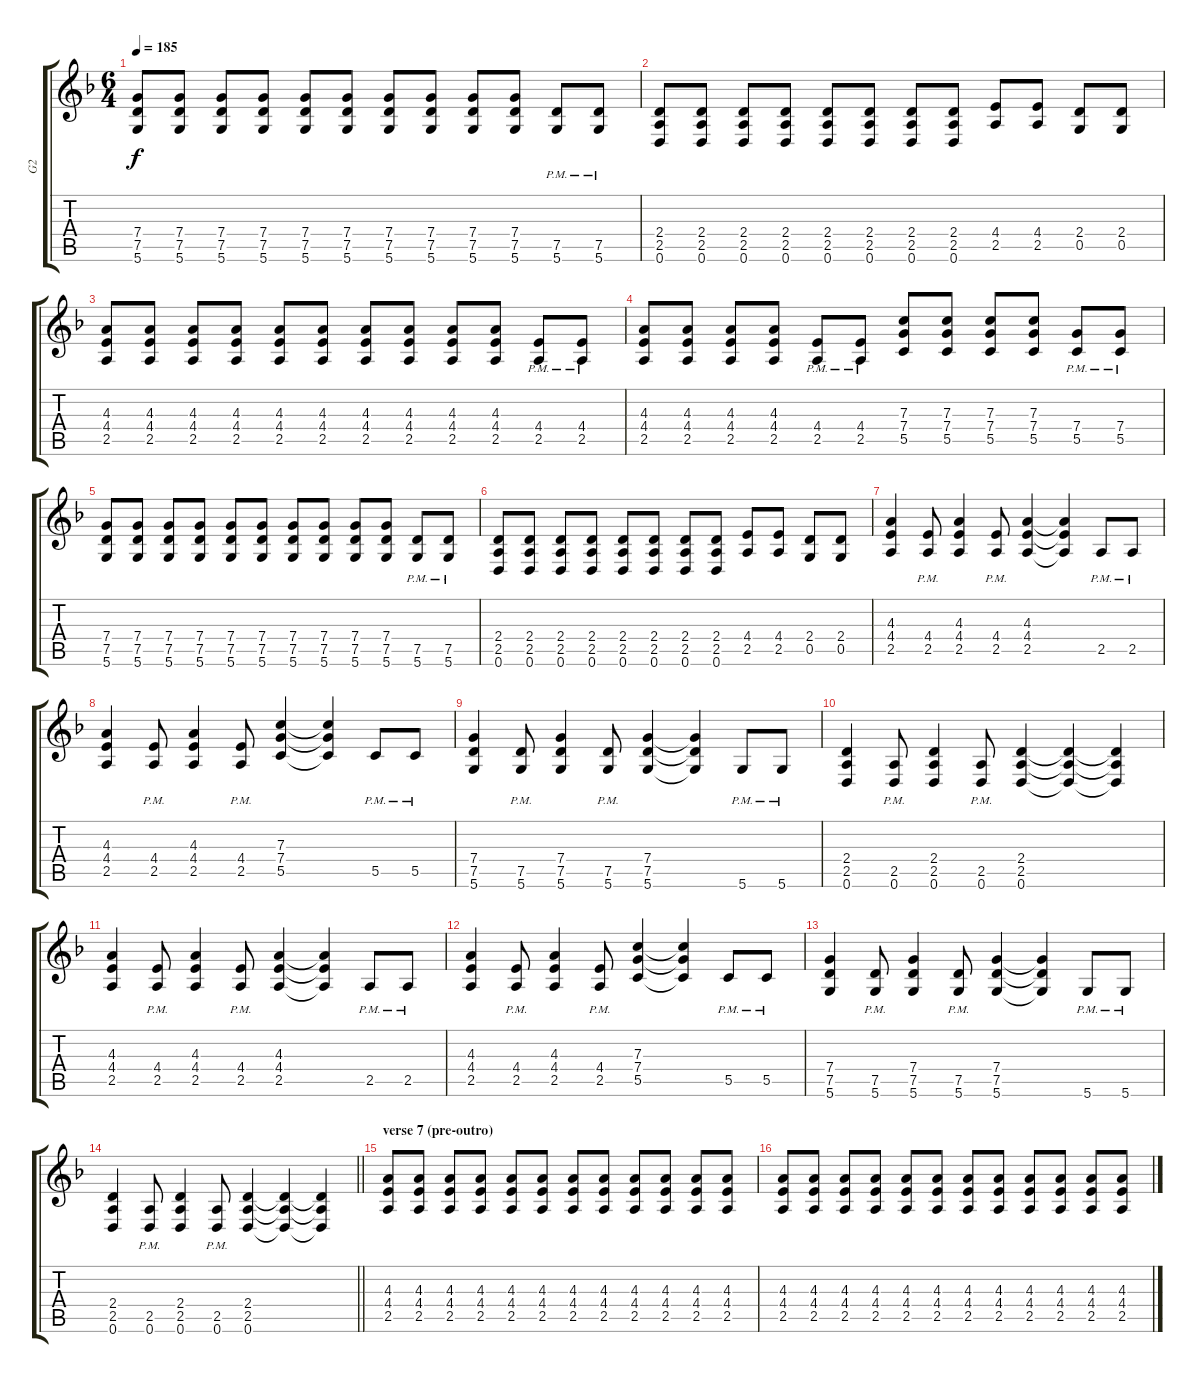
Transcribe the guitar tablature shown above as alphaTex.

\track ("G2" "G2") {instrument distortionguitar}
\staff {score tabs}
\tuning (D4 A3 F3 C3 G2 D2) {hide}
\ts (6 4)
\tempo 185
\clef g2
\ks dminor
(7.4 7.5 5.6).8{dy f} (7.4 7.5 5.6).8 (7.4 7.5 5.6).8 (7.4 7.5 5.6).8 (7.4 7.5 5.6).8 (7.4 7.5 5.6).8 (7.4 7.5 5.6).8 (7.4 7.5 5.6).8 (7.4 7.5 5.6).8 (7.4 7.5 5.6).8 (7.5{pm} 5.6{pm}).8 (7.5{pm} 5.6{pm}).8 |
(2.4 2.5 0.6).8 (2.4 2.5 0.6).8 (2.4 2.5 0.6).8 (2.4 2.5 0.6).8 (2.4 2.5 0.6).8 (2.4 2.5 0.6).8 (2.4 2.5 0.6).8 (2.4 2.5 0.6).8 (4.4 2.5).8 (4.4 2.5).8 (2.4 0.5).8 (2.4 0.5).8 |
(4.3 4.4 2.5).8 (4.3 4.4 2.5).8 (4.3 4.4 2.5).8 (4.3 4.4 2.5).8 (4.3 4.4 2.5).8 (4.3 4.4 2.5).8 (4.3 4.4 2.5).8 (4.3 4.4 2.5).8 (4.3 4.4 2.5).8 (4.3 4.4 2.5).8 (4.4{pm} 2.5{pm}).8 (4.4{pm} 2.5{pm}).8 |
(4.3 4.4 2.5).8 (4.3 4.4 2.5).8 (4.3 4.4 2.5).8 (4.3 4.4 2.5).8 (4.4{pm} 2.5{pm}).8 (4.4{pm} 2.5{pm}).8 (7.3 7.4 5.5).8 (7.3 7.4 5.5).8 (7.3 7.4 5.5).8 (7.3 7.4 5.5).8 (7.4 5.5{pm}).8 (7.4 5.5{pm}).8 |
(7.4 7.5 5.6).8 (7.4 7.5 5.6).8 (7.4 7.5 5.6).8 (7.4 7.5 5.6).8 (7.4 7.5 5.6).8 (7.4 7.5 5.6).8 (7.4 7.5 5.6).8 (7.4 7.5 5.6).8 (7.4 7.5 5.6).8 (7.4 7.5 5.6).8 (7.5{pm} 5.6{pm}).8 (7.5{pm} 5.6{pm}).8 |
(2.4 2.5 0.6).8 (2.4 2.5 0.6).8 (2.4 2.5 0.6).8 (2.4 2.5 0.6).8 (2.4 2.5 0.6).8 (2.4 2.5 0.6).8 (2.4 2.5 0.6).8 (2.4 2.5 0.6).8 (4.4 2.5).8 (4.4 2.5).8 (2.4 0.5).8 (2.4 0.5).8 |
(4.3 4.4 2.5).4 (4.4{pm} 2.5{pm}).8 (4.3 4.4 2.5).4 (4.4{pm} 2.5{pm}).8 (4.3 4.4 2.5).4 (4.3{t} 4.4{t} 2.5{t}).4 2.5{pm}.8 2.5{pm}.8 |
(4.3 4.4 2.5).4 (4.4{pm} 2.5{pm}).8 (4.3 4.4 2.5).4 (4.4{pm} 2.5{pm}).8 (7.3 7.4 5.5).4 (7.3{t} 7.4{t} 5.5{t}).4 5.5{pm}.8 5.5{pm}.8 |
(7.4 7.5 5.6).4 (7.5{pm} 5.6{pm}).8 (7.4 7.5 5.6).4 (7.5{pm} 5.6{pm}).8 (7.4 7.5 5.6).4 (7.4{t} 7.5{t} 5.6{t}).4 5.6{pm}.8 5.6{pm}.8 |
(2.4 2.5 0.6).4 (2.5{pm} 0.6{pm}).8 (2.4 2.5 0.6).4 (2.5{pm} 0.6{pm}).8 (2.4 2.5 0.6).4 (2.4{t} 2.5{t} 0.6{t}).4 (2.4{t} 2.5{t} 0.6{t}).4 |
(4.3 4.4 2.5).4 (4.4{pm} 2.5{pm}).8 (4.3 4.4 2.5).4 (4.4{pm} 2.5{pm}).8 (4.3 4.4 2.5).4 (4.3{t} 4.4{t} 2.5{t}).4 2.5{pm}.8 2.5{pm}.8 |
(4.3 4.4 2.5).4 (4.4{pm} 2.5{pm}).8 (4.3 4.4 2.5).4 (4.4{pm} 2.5{pm}).8 (7.3 7.4 5.5).4 (7.3{t} 7.4{t} 5.5{t}).4 5.5{pm}.8 5.5{pm}.8 |
(7.4 7.5 5.6).4 (7.5{pm} 5.6{pm}).8 (7.4 7.5 5.6).4 (7.5{pm} 5.6{pm}).8 (7.4 7.5 5.6).4 (7.4{t} 7.5{t} 5.6{t}).4 5.6{pm}.8 5.6{pm}.8 |
\barLineRight lightlight
(2.4 2.5 0.6).4 (2.5{pm} 0.6{pm}).8 (2.4 2.5 0.6).4 (2.5{pm} 0.6{pm}).8 (2.4 2.5 0.6).4 (2.4{t} 2.5{t} 0.6{t}).4 (2.4{t} 2.5{t} 0.6{t}).4 |
\section ("" "verse 7 (pre-outro)")
(4.3 4.4 2.5).8 (4.3 4.4 2.5).8 (4.3 4.4 2.5).8 (4.3 4.4 2.5).8 (4.3 4.4 2.5).8 (4.3 4.4 2.5).8 (4.3 4.4 2.5).8 (4.3 4.4 2.5).8 (4.3 4.4 2.5).8 (4.3 4.4 2.5).8 (4.3 4.4 2.5).8 (4.3 4.4 2.5).8 |
(4.3 4.4 2.5).8 (4.3 4.4 2.5).8 (4.3 4.4 2.5).8 (4.3 4.4 2.5).8 (4.3 4.4 2.5).8 (4.3 4.4 2.5).8 (4.3 4.4 2.5).8 (4.3 4.4 2.5).8 (4.3 4.4 2.5).8 (4.3 4.4 2.5).8 (4.3 4.4 2.5).8 (4.3 4.4 2.5).8
